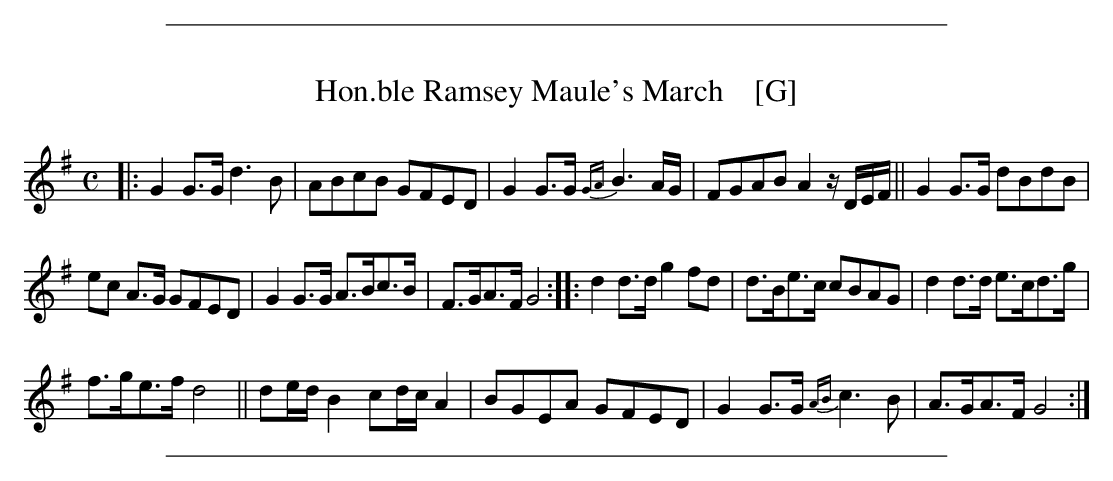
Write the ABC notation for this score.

X:1
T: Hon.ble Ramsey Maule's March    [G]
M: C
L: 1/8
K: G
|:\
G2G>G d3B | ABcB GFED | G2G>G {GA}B3A/G/ | FGAB A2 z/D/E/F/ || G2G>G dBdB |
ec A>G GFED | G2G>G A>Bc>B | F>GA>F G4 :: d2d>d g2fd | d>Be>c cBAG | d2d>d e>cd>g |
f>ge>f d4 || de/d/B2 cd/c/A2 | BGEA GFED | G2G>G {AB}c3B | A>GA>F G4 :|
